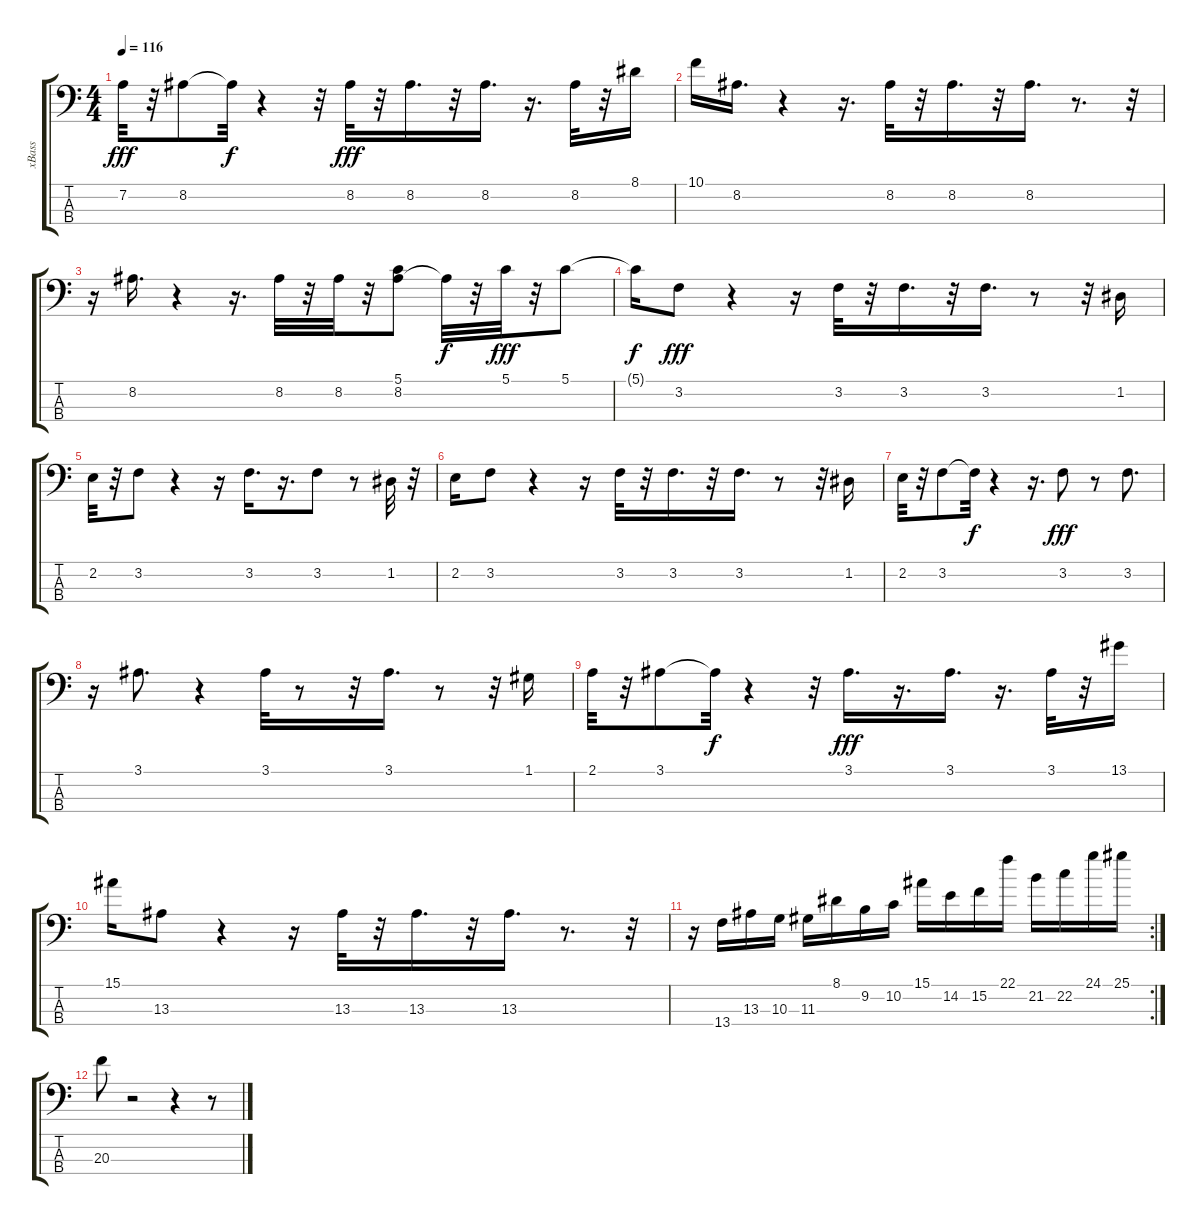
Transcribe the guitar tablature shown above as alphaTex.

\track ("xBass" "xBass") {instrument slapbass2}
\staff {score tabs}
\tuning (G2 D2 A1 E1) {hide}
\ts (4 4)
\tempo 116
\clef f4
\ks c
7.2.32{dy fff} r.32 8.2.8 8.2{t}.32{dy f} r.4{txt ""} r.32 8.2.32{dy fff} r.32 8.2.16{d} r.32 8.2.16{d} r.16{d} 8.2.32 r.32 8.1.16 |
10.1.16 8.2.16{d} r.4 r.16{d} 8.2.32 r.32 8.2.16{d} r.32 8.2.16{d} r.8{d} r.32 |
r.16 8.2.16{d} r.4 r.16{d} 8.2.32 r.32 8.2.32 r.32 (5.1 8.2).8 8.2{t}.32{dy f} r.32 5.1.32{dy fff} r.32 5.1.8 |
5.1{t}.16{dy f} 3.2.8{dy fff} r.4 r.16 3.2.32 r.32 3.2.16{d} r.32 3.2.16{d} r.8 r.32 1.2.16 |
2.2.32 r.32 3.2.8 r.4 r.16 3.2.16{d} r.16{d} 3.2.8 r.8 1.2.32 r.32 |
2.2.16 3.2.8 r.4 r.16 3.2.32 r.32 3.2.16{d} r.32 3.2.16{d} r.8 r.32 1.2.16 |
2.2.32 r.32 3.2.8 3.2{t}.32{dy f} r.4 r.16{d} 3.2.8{dy fff} r.8 3.2.8{d} |
r.16 3.1.8{d} r.4 3.1.32 r.8 r.32 3.1.16{d} r.8 r.32 1.1.16 |
2.1.32 r.32 3.1.8 3.1{t}.32{dy f} r.4 r.32 3.1.16{d dy fff} r.16{d} 3.1.16{d} r.16{d} 3.1.32 r.32 13.1.16 |
15.1.16 13.3.8 r.4 r.16 13.3.32 r.32 13.3.16{d} r.32 13.3.16{d} r.8{d} r.32 |
\rc 2
r.16 13.4.16 13.3.16 10.3.16 11.3.16{txt ""} 8.1.16 9.2.16 10.2.16 15.1.16 14.2.16 15.2.16 22.1.16 21.2.16 22.2.16 24.1.16 25.1.16 |
20.3.8 r.2 r.4 r.8
